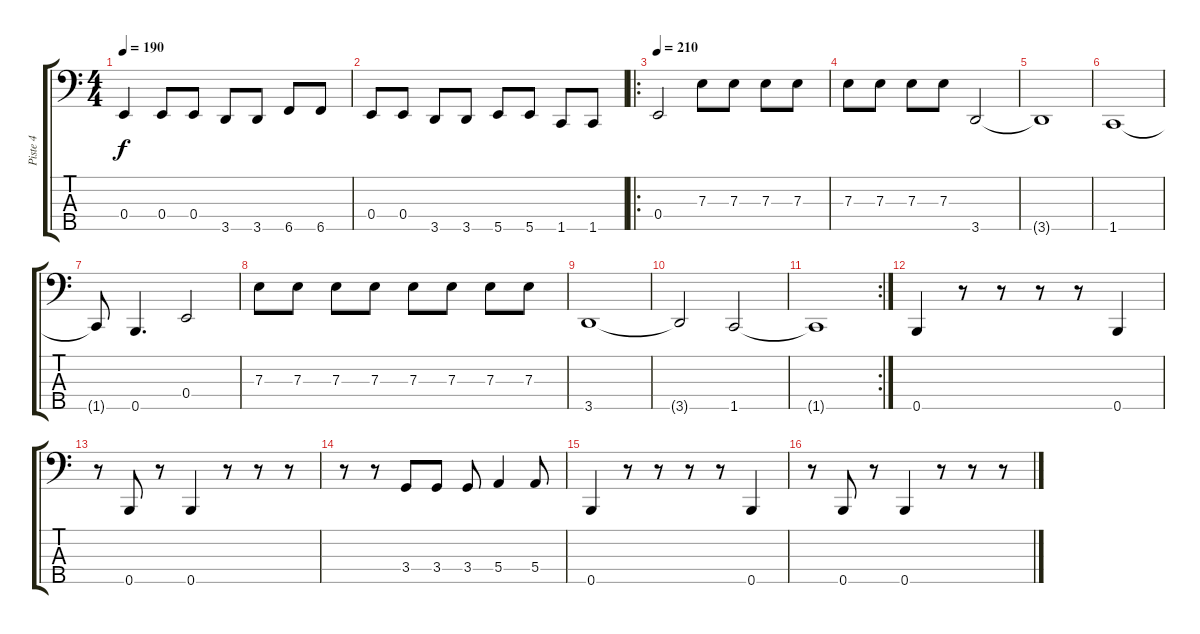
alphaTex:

\track ("Piste 4" "Piste 4") {instrument electricbasspick}
\staff {score tabs}
\tuning (G2 D2 A1 E1 B0) {hide}
\ts (4 4)
\tempo 190
\clef f4
\ks c
0.4.4{dy f} 0.4.8 0.4.8 3.5.8 3.5.8 6.5.8 6.5.8 |
0.4.8 0.4.8 3.5.8 3.5.8 5.5.8 5.5.8 1.5.8 1.5.8 |
\ro
\tempo 210
0.4.2 7.3.8 7.3.8 7.3.8 7.3.8 |
7.3.8 7.3.8 7.3.8 7.3.8 3.5.2 |
3.5{t}.1 |
1.5.1 |
1.5{t}.8 0.5.4{d} 0.4.2 |
7.3.8 7.3.8 7.3.8 7.3.8 7.3.8 7.3.8 7.3.8 7.3.8 |
3.5.1 |
3.5{t}.2 1.5.2 |
\rc 2
1.5{t}.1 |
0.5.4 r.8 r.8 r.8 r.8 0.5.4 |
r.8 0.5.8 r.8 0.5.4 r.8 r.8 r.8 |
r.8 r.8 3.4.8 3.4.8 3.4.8 5.4.4 5.4.8 |
0.5.4 r.8 r.8 r.8 r.8 0.5.4 |
r.8 0.5.8 r.8 0.5.4 r.8 r.8 r.8
